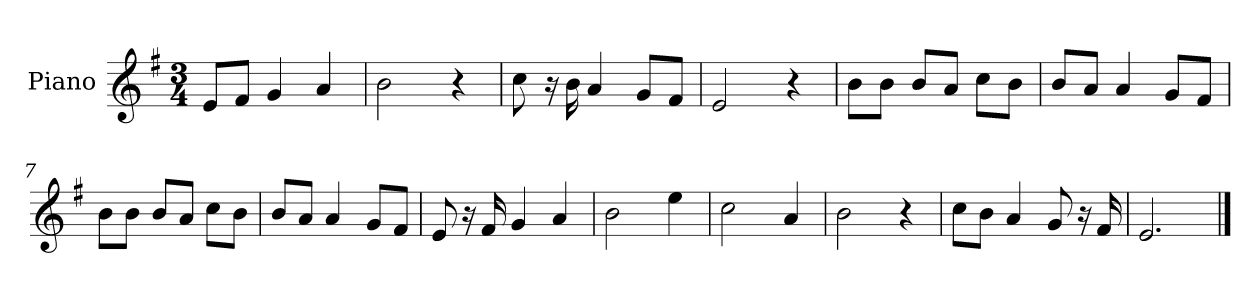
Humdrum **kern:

**kern
*part1
*staff1
*I"Piano
*I'P-no
*clefG2
*k[f#]
*M3/4
*MM92
=1
8e/L
8f#/J
4g/
4a/
=2
2b\
4r
=3
8cc\
16r
16b\
4a/
8g/L
8f#/J
=4
2e/
4r
=5
8b\L
8b\J
8b/L
8a/J
8cc\L
8b\J
=6
8b/L
8a/J
4a/
8g/L
8f#/J
=7
8b\L
8b\J
8b/L
8a/J
8cc\L
8b\J
=8
8b/L
8a/J
4a/
8g/L
8f#/J
!!LO:LB:g=z
=9
8e/
16r
16f#/
4g/
4a/
=10
2b\
4ee\
=11
2cc\
4a/
=12
2b\
4r
=13
8cc\L
8b\J
4a/
8g/
16r
16f#/
=14
2.e/
==
*-
